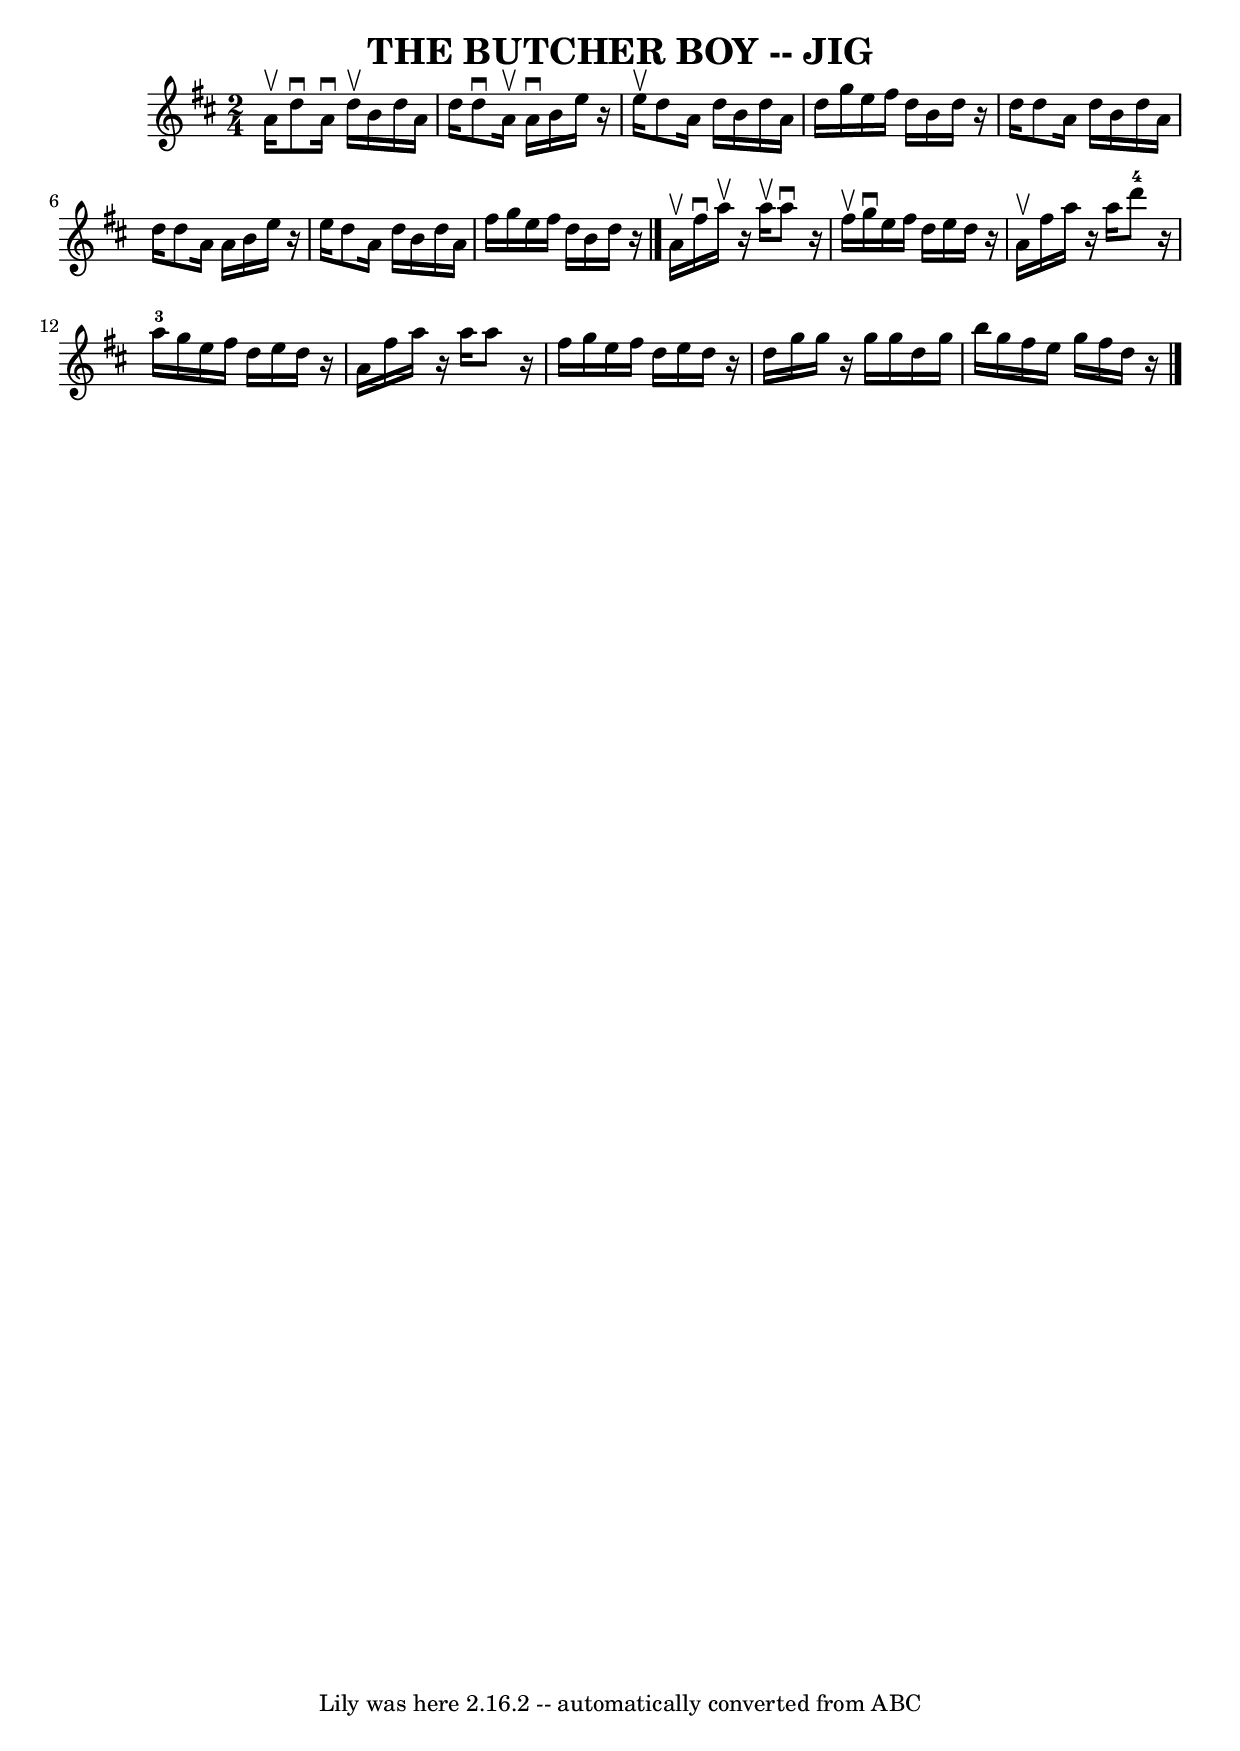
\version "2.16.2"
\include "Mammoth.ily"
\header {
  %% book = "Ryan's Mammoth Collection of Fiddle Tunes"
  crossRefNumber = "1"
  footnotes = ""
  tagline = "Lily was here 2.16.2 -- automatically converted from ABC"
  title = "THE BUTCHER BOY -- JIG"

}
voicedefault =  {


  \time 2/4 
  \key d \major
  a'16^\upbow       |
  d''8^\downbow a'16 ^\downbow d''16^\upbow b'16 d''16 a'16 d''16    |
  d''8 ^\downbow a'16^\upbow a'16^\downbow b'16 e''16    r16 e''16^\upbow  
  |
  d''8 a'16 d''16 b'16 d''16 a'16 d''16    |
  
  g''16 e''16 fis''16 d''16 b'16 d''16    r16 d''16        
  |
  d''8 a'16 d''16 b'16 d''16 a'16 d''16 d''8    
  a'16 a'16 b'16 e''16    r16 e''16    |
  d''8 a'16 d''16  
  b'16 d''16 a'16 fis''16    |
  g''16 e''16 fis''16    
  d''16 b'16 d''16    r16   \bar "|." a'16^\upbow       |
  
  fis''16^\downbow a''16^\upbow   r16 a''16^\upbow a''8^\downbow   r16 
  fis''16^\upbow   |
  g''16^\downbow e''16 fis''16 d''16    
  e''16 d''16    r16 a'16^\upbow   |
  fis''16 a''16    r16 a''16   
  d'''8-4   r16 a''16-3   |
  g''16 e''16 fis''16    
  d''16 e''16 d''16    r16 a'16        |
  fis''16 a''16    r16 
  a''16 a''8    r16 fis''16    |
  g''16 e''16 fis''16 d''16   
  e''16 d''16    r16 d''16    |
  g''16 g''16    r16 g''16 g''16 
  d''16 g''16 b''16    |
  g''16 fis''16 e''16 g''16    
  fis''16 d''16    r16   \bar "|."   

}

\score{
  <<

    \context Staff="default"
    {
      \voicedefault 
      
    }

  >>
  \layout {
    
  }
  \midi {
  }

}
